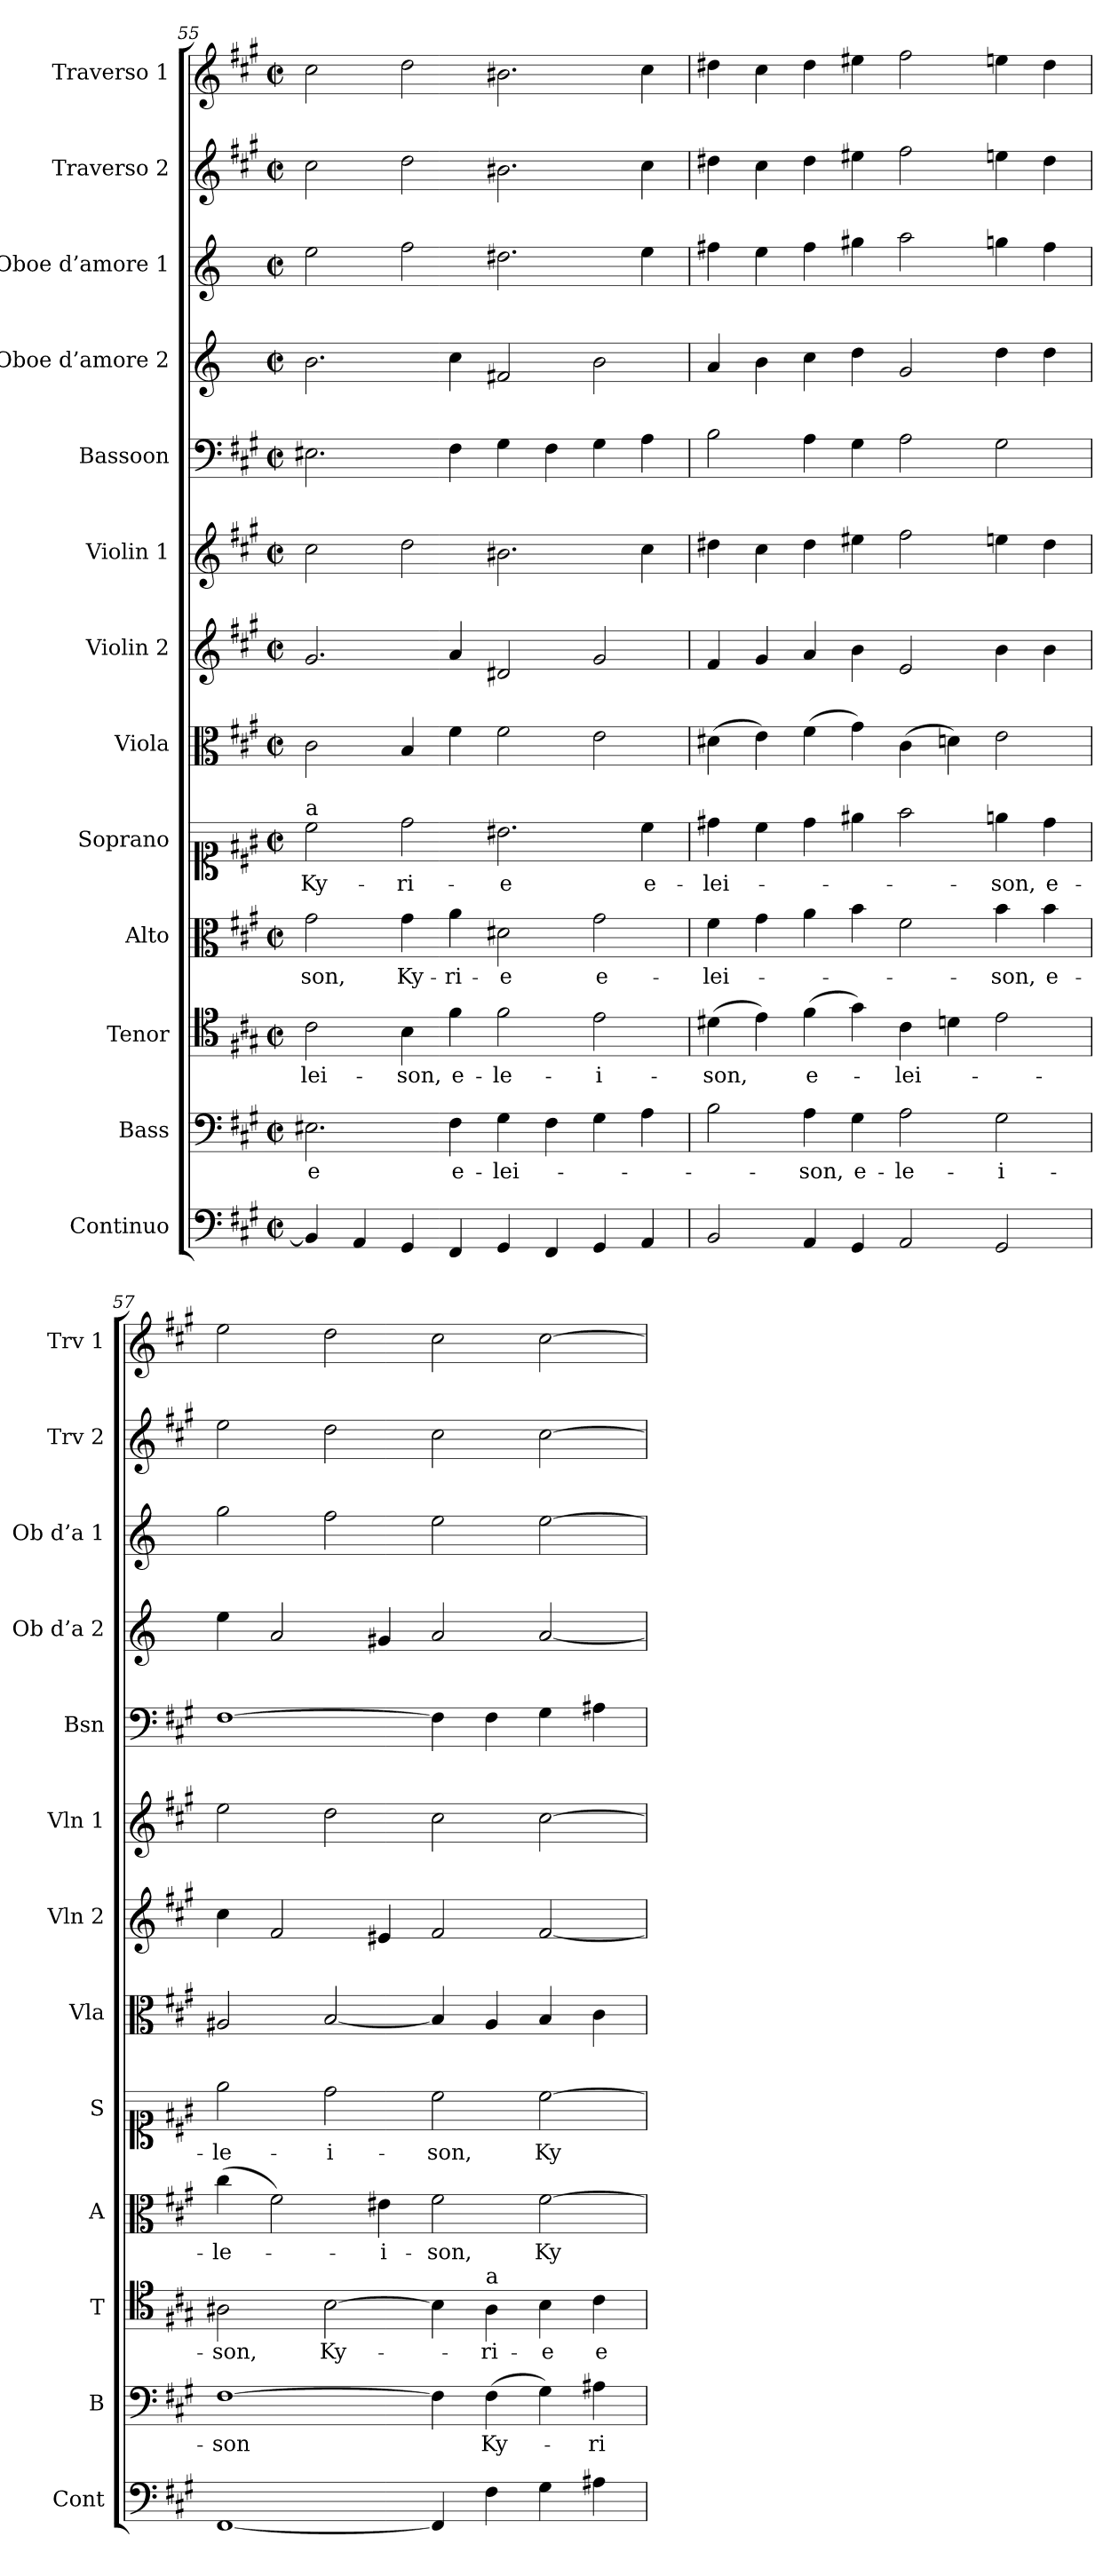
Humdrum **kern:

**kern	**kern	**text	**kern	**text	**kern	**text	**kern	**text	**kern	**kern	**kern	**kern	**kern	**kern	**kern	**kern
*part13	*part12	*part12	*part11	*part11	*part10	*part10	*part9	*part9	*part8	*part7	*part6	*part5	*part4	*part3	*part2	*part1
*staff13	*staff12	*staff12	*staff11	*staff11	*staff10	*staff10	*staff9	*staff9	*staff8	*staff7	*staff6	*staff5	*staff4	*staff3	*staff2	*staff1
*I"Continuo	*I"Bass	*	*I"Tenor	*	*I"Alto	*	*I"Soprano	*	*I"Viola	*I"Violin 2	*I"Violin 1	*I"Bassoon	*I"Oboe d’amore 2	*I"Oboe d’amore 1	*I"Traverso 2	*I"Traverso 1
*I'Cont	*I'B	*	*I'T	*	*I'A	*	*I'S	*	*I'Vla	*I'Vln 2	*I'Vln 1	*I'Bsn	*I'Ob d’a 2	*I'Ob d’a 1	*I'Trv 2	*I'Trv 1
!!LO:PB:g=z
*clefF4	*clefF4	*	*clefC4	*	*clefC3	*	*clefC1	*	*clefC3	*clefG2	*clefG2	*clefF4	*clefG2	*clefG2	*clefG2	*clefG2
*	*	*	*	*	*	*	*	*	*	*	*	*	*ITrd2c3	*ITrd2c3	*	*
*k[f#c#g#]	*k[f#c#g#]	*	*k[f#c#g#]	*	*k[f#c#g#]	*	*k[f#c#g#]	*	*k[f#c#g#]	*k[f#c#g#]	*k[f#c#g#]	*k[f#c#g#]	*k[f#c#g#]	*k[f#c#g#]	*k[f#c#g#]	*k[f#c#g#]
*M4/2	*M4/2	*	*M4/2	*	*M4/2	*	*M4/2	*	*M4/2	*M4/2	*M4/2	*M4/2	*M4/2	*M4/2	*M4/2	*M4/2
*met(c|)	*met(c|)	*	*met(c|)	*	*met(c|)	*	*met(c|)	*	*met(c|)	*met(c|)	*met(c|)	*met(c|)	*met(c|)	*met(c|)	*met(c|)	*met(c|)
=55	=55	=55	=55	=55	=55	=55	=55	=55	=55	=55	=55	=55	=55	=55	=55	=55
!	!	!	!	!	!	!	!LO:TX:a:t=a	!	!	!	!	!	!	!	!	!
!	!	!LO:LY:b	!	!LO:LY:b	!	!LO:LY:b	!	!LO:LY:b	!	!	!	!	!	!	!	!
4BB/]	2.E#X\	-e	2c#\	-lei-	2g#\	-son,	2cc#\	Ky-	2c#\	2.g#/	2cc#\	2.E#X\	2.g#\	2cc#\	2cc#\	2cc#\
4AA/	.	.	.	.	.	.	.	.	.	.	.	.	.	.	.	.
!	!	!	!	!LO:LY:b	!	!LO:LY:b	!	!LO:LY:b	!	!	!	!	!	!	!	!
4GG#/	.	.	4B\	-son,	4g#\	Ky-	2dd\	-ri-	4B/	.	2dd\	.	.	2dd\	2dd\	2dd\
!	!	!LO:LY:b	!	!LO:LY:b	!	!LO:LY:b	!	!	!	!	!	!	!	!	!	!
4FF#/	4F#\	e-	4f#\	e-	4a\	-ri-	.	.	4f#\	4a/	.	4F#\	4a\	.	.	.
!	!	!LO:LY:b	!	!LO:LY:b	!	!LO:LY:b	!	!LO:LY:b	!	!	!	!	!	!	!	!
4GG#/	4G#\	-lei-	2f#\	-le-	2d#X\	-e	2.b#X\	-e	2f#\	2d#X/	2.b#X\	4G#\	2d#X/	2.b#X\	2.b#X\	2.b#X\
4FF#/	4F#\	.	.	.	.	.	.	.	.	.	.	4F#\	.	.	.	.
!	!	!	!	!LO:LY:b	!	!LO:LY:b	!	!	!	!	!	!	!	!	!	!
4GG#/	4G#\	.	2e\	-i-	2g#\	e-	.	.	2e\	2g#/	.	4G#\	2g#\	.	.	.
!	!	!	!	!	!	!	!	!LO:LY:b	!	!	!	!	!	!	!	!
4AA/	4A\	.	.	.	.	.	4cc#\	e-	.	.	4cc#\	4A\	.	4cc#\	4cc#\	4cc#\
=56	=56	=56	=56	=56	=56	=56	=56	=56	=56	=56	=56	=56	=56	=56	=56	=56
!	!	!	!	!LO:LY:b	!	!LO:LY:b	!	!LO:LY:b	!	!	!	!	!	!	!	!
2BB/	2B\	.	(4d#X\	-son,	4f#\	-lei-	4dd#X\	-lei-	(4d#X\	4f#/	4dd#X\	2B\	4f#/	4dd#X\	4dd#X\	4dd#X\
.	.	.	4e\)	.	4g#\	.	4cc#\	.	4e\)	4g#/	4cc#\	.	4g#\	4cc#\	4cc#\	4cc#\
!	!	!LO:LY:b	!	!LO:LY:b	!	!	!	!	!	!	!	!	!	!	!	!
4AA/	4A\	-son,	(4f#\	e-	4a\	.	4dd#\	.	(4f#\	4a/	4dd#\	4A\	4a\	4dd#\	4dd#\	4dd#\
!	!	!LO:LY:b	!	!	!	!	!	!	!	!	!	!	!	!	!	!
4GG#/	4G#\	e-	4g#\)	.	4b\	.	4ee#X\	.	4g#\)	4b\	4ee#X\	4G#\	4b\	4ee#X\	4ee#X\	4ee#X\
!	!	!LO:LY:b	!	!LO:LY:b	!	!	!	!	!	!	!	!	!	!	!	!
2AA/	2A\	-le-	4c#\	-lei-	2f#\	.	2ff#\	.	(4c#\	2e/	2ff#\	2A\	2e/	2ff#\	2ff#\	2ff#\
.	.	.	4dn\	.	.	.	.	.	4dn\)	.	.	.	.	.	.	.
!	!	!LO:LY:b	!	!	!	!LO:LY:b	!	!LO:LY:b	!	!	!	!	!	!	!	!
2GG#/	2G#\	-i-	2e\	.	4b\	-son,	4een\	-son,	2e\	4b\	4een\	2G#\	4b\	4een\	4een\	4een\
!	!	!	!	!	!	!LO:LY:b	!	!LO:LY:b	!	!	!	!	!	!	!	!
.	.	.	.	.	4b\	e-	4dd#\	e-	.	4b\	4dd#\	.	4b\	4dd#\	4dd#\	4dd#\
=57	=57	=57	=57	=57	=57	=57	=57	=57	=57	=57	=57	=57	=57	=57	=57	=57
!	!	!LO:LY:b	!	!LO:LY:b	!	!LO:LY:b	!	!LO:LY:b	!	!	!	!	!	!	!	!
[1FF#	[1F#	-son	2A#X\	-son,	(4cc#\	-le-	2ee\	-le-	2A#X/	4cc#\	2ee\	[1F#	4cc#\	2ee\	2ee\	2ee\
.	.	.	.	.	2f#\)	.	.	.	.	2f#/	.	.	2f#/	.	.	.
!	!	!	!	!LO:LY:b	!	!	!	!LO:LY:b	!	!	!	!	!	!	!	!
.	.	.	[2B\	Ky-	.	.	2dd\	-i-	[2B/	.	2dd\	.	.	2dd\	2dd\	2dd\
!	!	!	!	!	!	!LO:LY:b	!	!	!	!	!	!	!	!	!	!
.	.	.	.	.	4e#X\	-i-	.	.	.	4e#X/	.	.	4e#X/	.	.	.
!	!	!	!	!	!	!LO:LY:b	!	!LO:LY:b	!	!	!	!	!	!	!	!
4FF#/]	4F#\]	.	4B\]	.	2f#\	-son,	2cc#\	-son,	4B/]	2f#/	2cc#\	4F#\]	2f#/	2cc#\	2cc#\	2cc#\
!	!	!	!LO:TX:a:t=a	!	!	!	!	!	!	!	!	!	!	!	!	!
!	!	!LO:LY:b	!	!LO:LY:b	!	!	!	!	!	!	!	!	!	!	!	!
4F#\	(4F#\	Ky-	4A#\	-ri-	.	.	.	.	4A#/	.	.	4F#\	.	.	.	.
!	!	!	!	!LO:LY:b	!	!LO:LY:b	!	!LO:LY:b	!	!	!	!	!	!	!	!
4G#\	4G#\)	.	4B\	-e	[2f#\	Ky-	[2cc#\	Ky-	4B/	[2f#/	[2cc#\	4G#\	[2f#/	[2cc#\	[2cc#\	[2cc#\
!	!	!LO:LY:b	!	!LO:LY:b	!	!	!	!	!	!	!	!	!	!	!	!
4A#X\	4A#X\	-ri-	4c#\	e-	.	.	.	.	4c#\	.	.	4A#X\	.	.	.	.
=	=	=	=	=	=	=	=	=	=	=	=	=	=	=	=	=
*-	*-	*-	*-	*-	*-	*-	*-	*-	*-	*-	*-	*-	*-	*-	*-	*-
